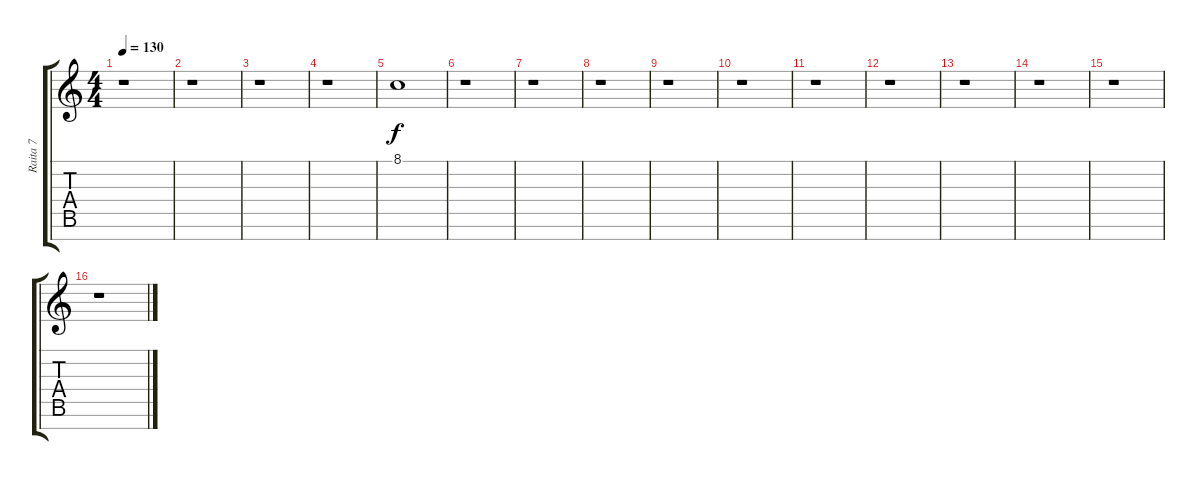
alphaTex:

\track ("Raita 7" "Raita 7") {instrument seashore}
\staff {score tabs}
\tuning (E4 B3 G3 D3 A2 E2 B1) {hide}
\ts (4 4)
\tempo 130
\clef g2
\ks c
r.1{dy f} |
r.1 |
r.1 |
r.1 |
8.1.1 |
r.1 |
r.1 |
r.1 |
r.1 |
r.1 |
r.1 |
r.1 |
r.1 |
r.1 |
r.1 |
r.1
